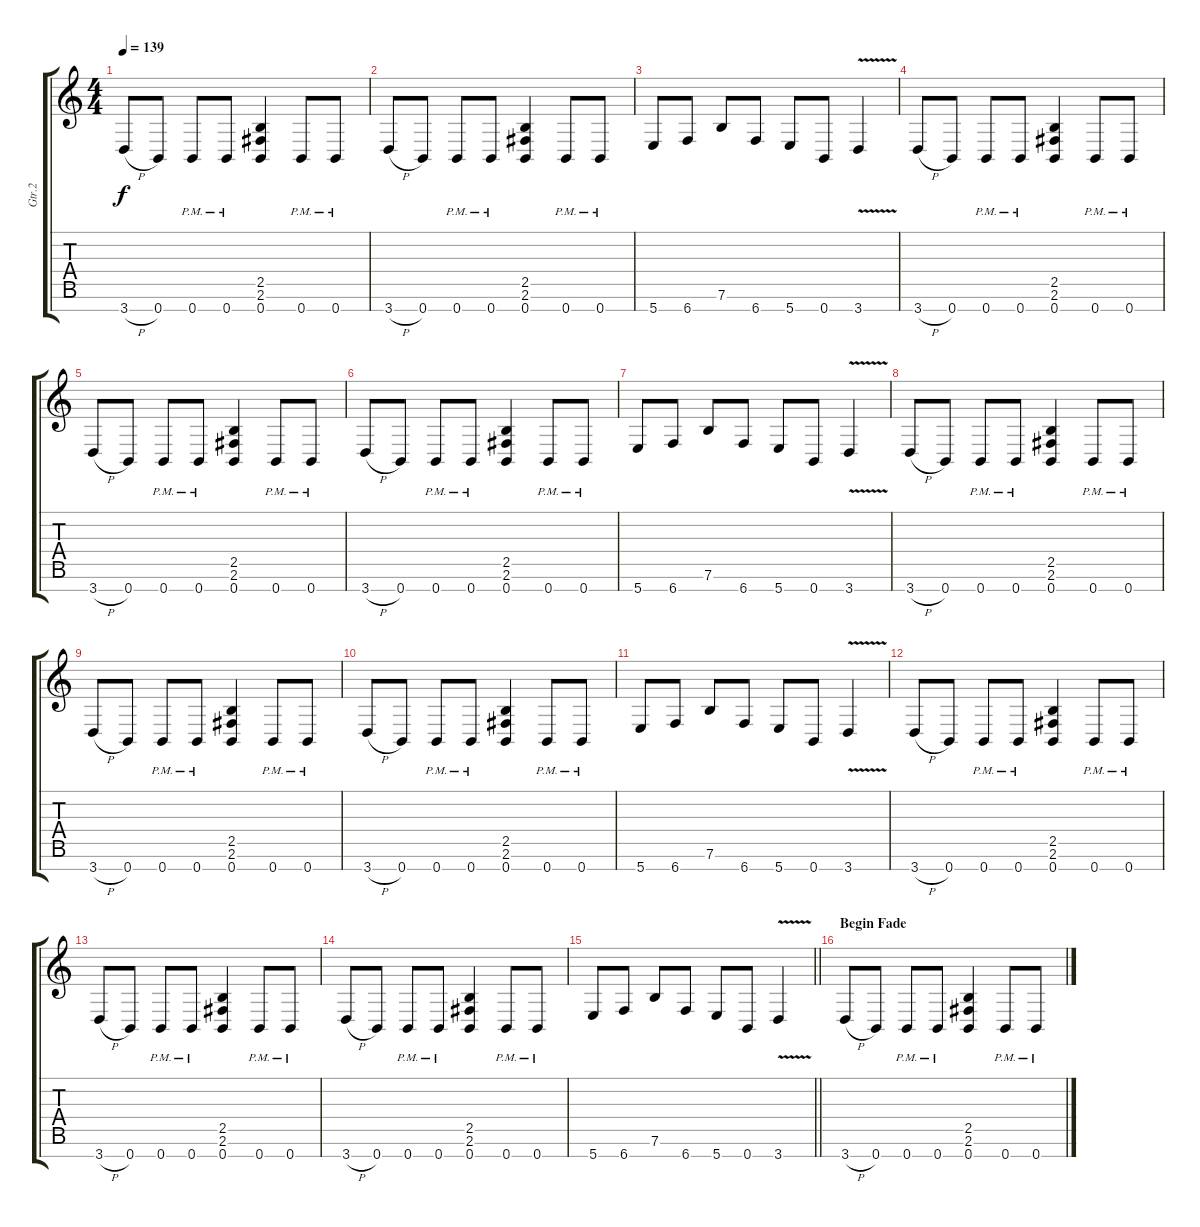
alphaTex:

\track ("Gtr.2" "Gtr.2") {instrument distortionguitar}
\staff {score tabs}
\tuning (E4 B3 G3 D3 A2 E2 B1) {hide}
\ts (4 4)
\tempo 139
\clef g2
\ks c
3.7{h}.8{dy f} 0.7.8 0.7{pm}.8 0.7{pm}.8 (2.5 2.6 0.7).4 0.7{pm}.8 0.7{pm}.8 |
3.7{h}.8 0.7.8 0.7{pm}.8 0.7{pm}.8 (2.5 2.6 0.7).4 0.7{pm}.8 0.7{pm}.8 |
5.7.8 6.7.8 7.6.8 6.7.8 5.7.8 0.7.8 3.7{v}.4 |
3.7{h}.8 0.7.8 0.7{pm}.8 0.7{pm}.8 (2.5 2.6 0.7).4 0.7{pm}.8 0.7{pm}.8 |
3.7{h}.8 0.7.8 0.7{pm}.8 0.7{pm}.8 (2.5 2.6 0.7).4 0.7{pm}.8 0.7{pm}.8 |
3.7{h}.8 0.7.8 0.7{pm}.8 0.7{pm}.8 (2.5 2.6 0.7).4 0.7{pm}.8 0.7{pm}.8 |
5.7.8 6.7.8 7.6.8 6.7.8 5.7.8 0.7.8 3.7{v}.4 |
3.7{h}.8 0.7.8 0.7{pm}.8 0.7{pm}.8 (2.5 2.6 0.7).4 0.7{pm}.8 0.7{pm}.8 |
3.7{h}.8 0.7.8 0.7{pm}.8 0.7{pm}.8 (2.5 2.6 0.7).4 0.7{pm}.8 0.7{pm}.8 |
3.7{h}.8 0.7.8 0.7{pm}.8 0.7{pm}.8 (2.5 2.6 0.7).4 0.7{pm}.8 0.7{pm}.8 |
5.7.8 6.7.8 7.6.8 6.7.8 5.7.8 0.7.8 3.7{v}.4 |
3.7{h}.8 0.7.8 0.7{pm}.8 0.7{pm}.8 (2.5 2.6 0.7).4 0.7{pm}.8 0.7{pm}.8 |
3.7{h}.8 0.7.8 0.7{pm}.8 0.7{pm}.8 (2.5 2.6 0.7).4 0.7{pm}.8 0.7{pm}.8 |
3.7{h}.8 0.7.8 0.7{pm}.8 0.7{pm}.8 (2.5 2.6 0.7).4 0.7{pm}.8 0.7{pm}.8 |
\barLineRight lightlight
5.7.8 6.7.8 7.6.8 6.7.8 5.7.8 0.7.8 3.7{v}.4 |
\section ("" "Begin Fade")
3.7{h}.8 0.7.8 0.7{pm}.8 0.7{pm}.8 (2.5 2.6 0.7).4 0.7{pm}.8 0.7{pm}.8
